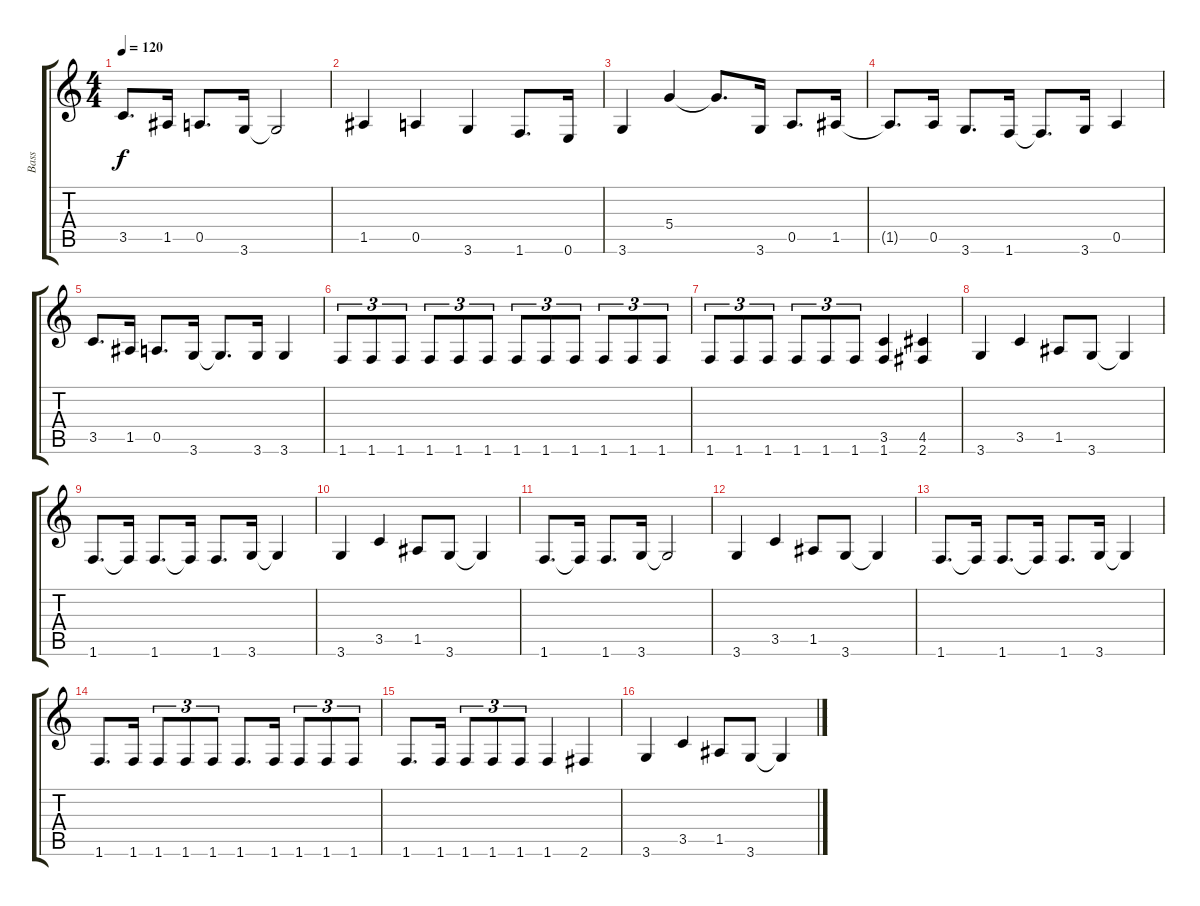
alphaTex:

\track ("Bass" "Bass") {instrument electricbassfinger}
\staff {score tabs}
\tuning (E4 B3 G3 D3 A2 E2) {hide}
\ts (4 4)
\tempo 120
\clef g2
\ks c
3.5.8{d dy f} 1.5.16 0.5.8{d} 3.6.16 3.6{t}.2 |
1.5.4 0.5.4 3.6.4 1.6.8{d} 0.6.16 |
3.6.4 5.4.4 5.4{t}.8{d} 3.6.16 0.5.8{d} 1.5.16 |
1.5{t}.8{d} 0.5.16 3.6.8{d} 1.6.16 1.6{t}.8{d} 3.6.16 0.5.4 |
3.5.8{d} 1.5.16 0.5.8{d} 3.6.16 3.6{t}.8{d} 3.6.16 3.6.4 |
1.6.8{tu (3 2)} 1.6.8{tu (3 2)} 1.6.8{tu (3 2)} 1.6.8{tu (3 2)} 1.6.8{tu (3 2)} 1.6.8{tu (3 2)} 1.6.8{tu (3 2)} 1.6.8{tu (3 2)} 1.6.8{tu (3 2)} 1.6.8{tu (3 2)} 1.6.8{tu (3 2)} 1.6.8{tu (3 2)} |
1.6.8{tu (3 2)} 1.6.8{tu (3 2)} 1.6.8{tu (3 2)} 1.6.8{tu (3 2)} 1.6.8{tu (3 2)} 1.6.8{tu (3 2)} (3.5 1.6).4 (4.5 2.6).4 |
3.6.4 3.5.4 1.5.8 3.6.8 3.6{t}.4 |
1.6.8{d} 1.6{t}.16 1.6.8{d} 1.6{t}.16 1.6.8{d} 3.6.16 3.6{t}.4 |
3.6.4 3.5.4 1.5.8 3.6.8 3.6{t}.4 |
1.6.8{d} 1.6{t}.16 1.6.8{d} 3.6.16 3.6{t}.2 |
3.6.4 3.5.4 1.5.8 3.6.8 3.6{t}.4 |
1.6.8{d} 1.6{t}.16 1.6.8{d} 1.6{t}.16 1.6.8{d} 3.6.16 3.6{t}.4 |
1.6.8{d} 1.6.16 1.6.8{tu (3 2)} 1.6.8{tu (3 2)} 1.6.8{tu (3 2)} 1.6.8{d} 1.6.16 1.6.8{tu (3 2)} 1.6.8{tu (3 2)} 1.6.8{tu (3 2)} |
1.6.8{d} 1.6.16 1.6.8{tu (3 2)} 1.6.8{tu (3 2)} 1.6.8{tu (3 2)} 1.6.4 2.6.4 |
3.6.4 3.5.4 1.5.8 3.6.8 3.6{t}.4
